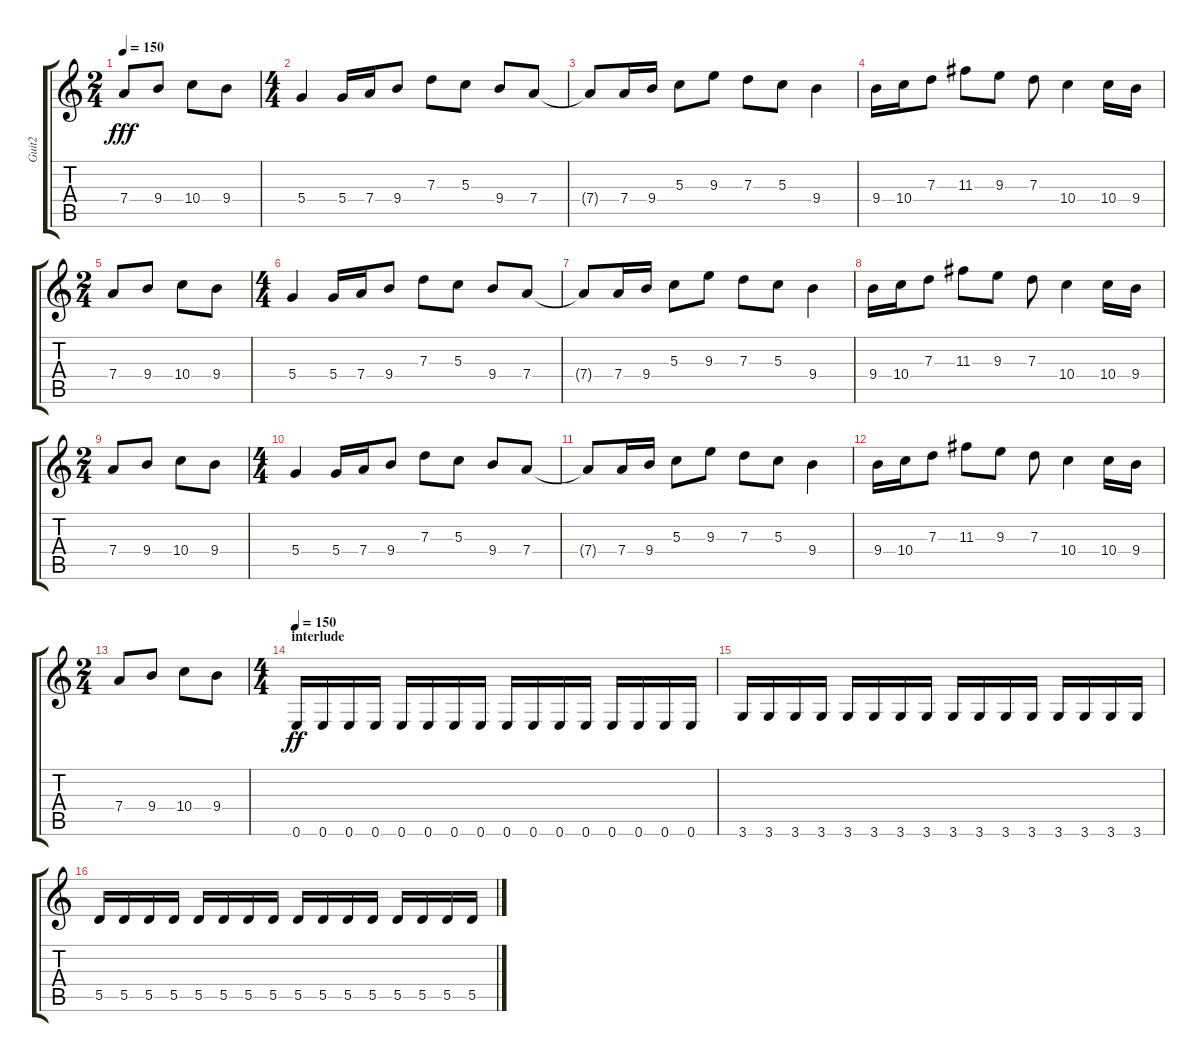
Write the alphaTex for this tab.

\track ("Guit2" "Guit2") {instrument overdrivenguitar}
\staff {score tabs}
\tuning (E4 B3 G3 D3 A2 E2) {hide}
\ts (2 4)
\tempo 150
\clef g2
\ks c
7.4.8{dy fff} 9.4.8 10.4.8 9.4.8 |
\ts (4 4)
5.4.4 5.4.16 7.4.16 9.4.8 7.3.8 5.3.8 9.4.8 7.4.8 |
7.4{t}.8 7.4.16 9.4.16 5.3.8 9.3.8 7.3.8 5.3.8 9.4.4 |
9.4.16 10.4.16 7.3.8 11.3.8 9.3.8 7.3.8 10.4.4 10.4.16 9.4.16 |
\ts (2 4)
7.4.8 9.4.8 10.4.8 9.4.8 |
\ts (4 4)
5.4.4 5.4.16 7.4.16 9.4.8 7.3.8 5.3.8 9.4.8 7.4.8 |
7.4{t}.8 7.4.16 9.4.16 5.3.8 9.3.8 7.3.8 5.3.8 9.4.4 |
9.4.16 10.4.16 7.3.8 11.3.8 9.3.8 7.3.8 10.4.4 10.4.16 9.4.16 |
\ts (2 4)
7.4.8 9.4.8 10.4.8 9.4.8 |
\ts (4 4)
5.4.4 5.4.16 7.4.16 9.4.8 7.3.8 5.3.8 9.4.8 7.4.8 |
7.4{t}.8 7.4.16 9.4.16 5.3.8 9.3.8 7.3.8 5.3.8 9.4.4 |
9.4.16 10.4.16 7.3.8 11.3.8 9.3.8 7.3.8 10.4.4 10.4.16 9.4.16 |
\ts (2 4)
7.4.8 9.4.8 10.4.8 9.4.8 |
\ts (4 4)
\section ("" "interlude")
\tempo 150
0.6.16{dy ff} 0.6.16 0.6.16 0.6.16 0.6.16 0.6.16 0.6.16 0.6.16 0.6.16 0.6.16 0.6.16 0.6.16 0.6.16 0.6.16 0.6.16 0.6.16 |
3.6.16 3.6.16 3.6.16 3.6.16 3.6.16 3.6.16 3.6.16 3.6.16 3.6.16 3.6.16 3.6.16 3.6.16 3.6.16 3.6.16 3.6.16 3.6.16 |
5.5.16 5.5.16 5.5.16 5.5.16 5.5.16 5.5.16 5.5.16 5.5.16 5.5.16 5.5.16 5.5.16 5.5.16 5.5.16 5.5.16 5.5.16 5.5.16
